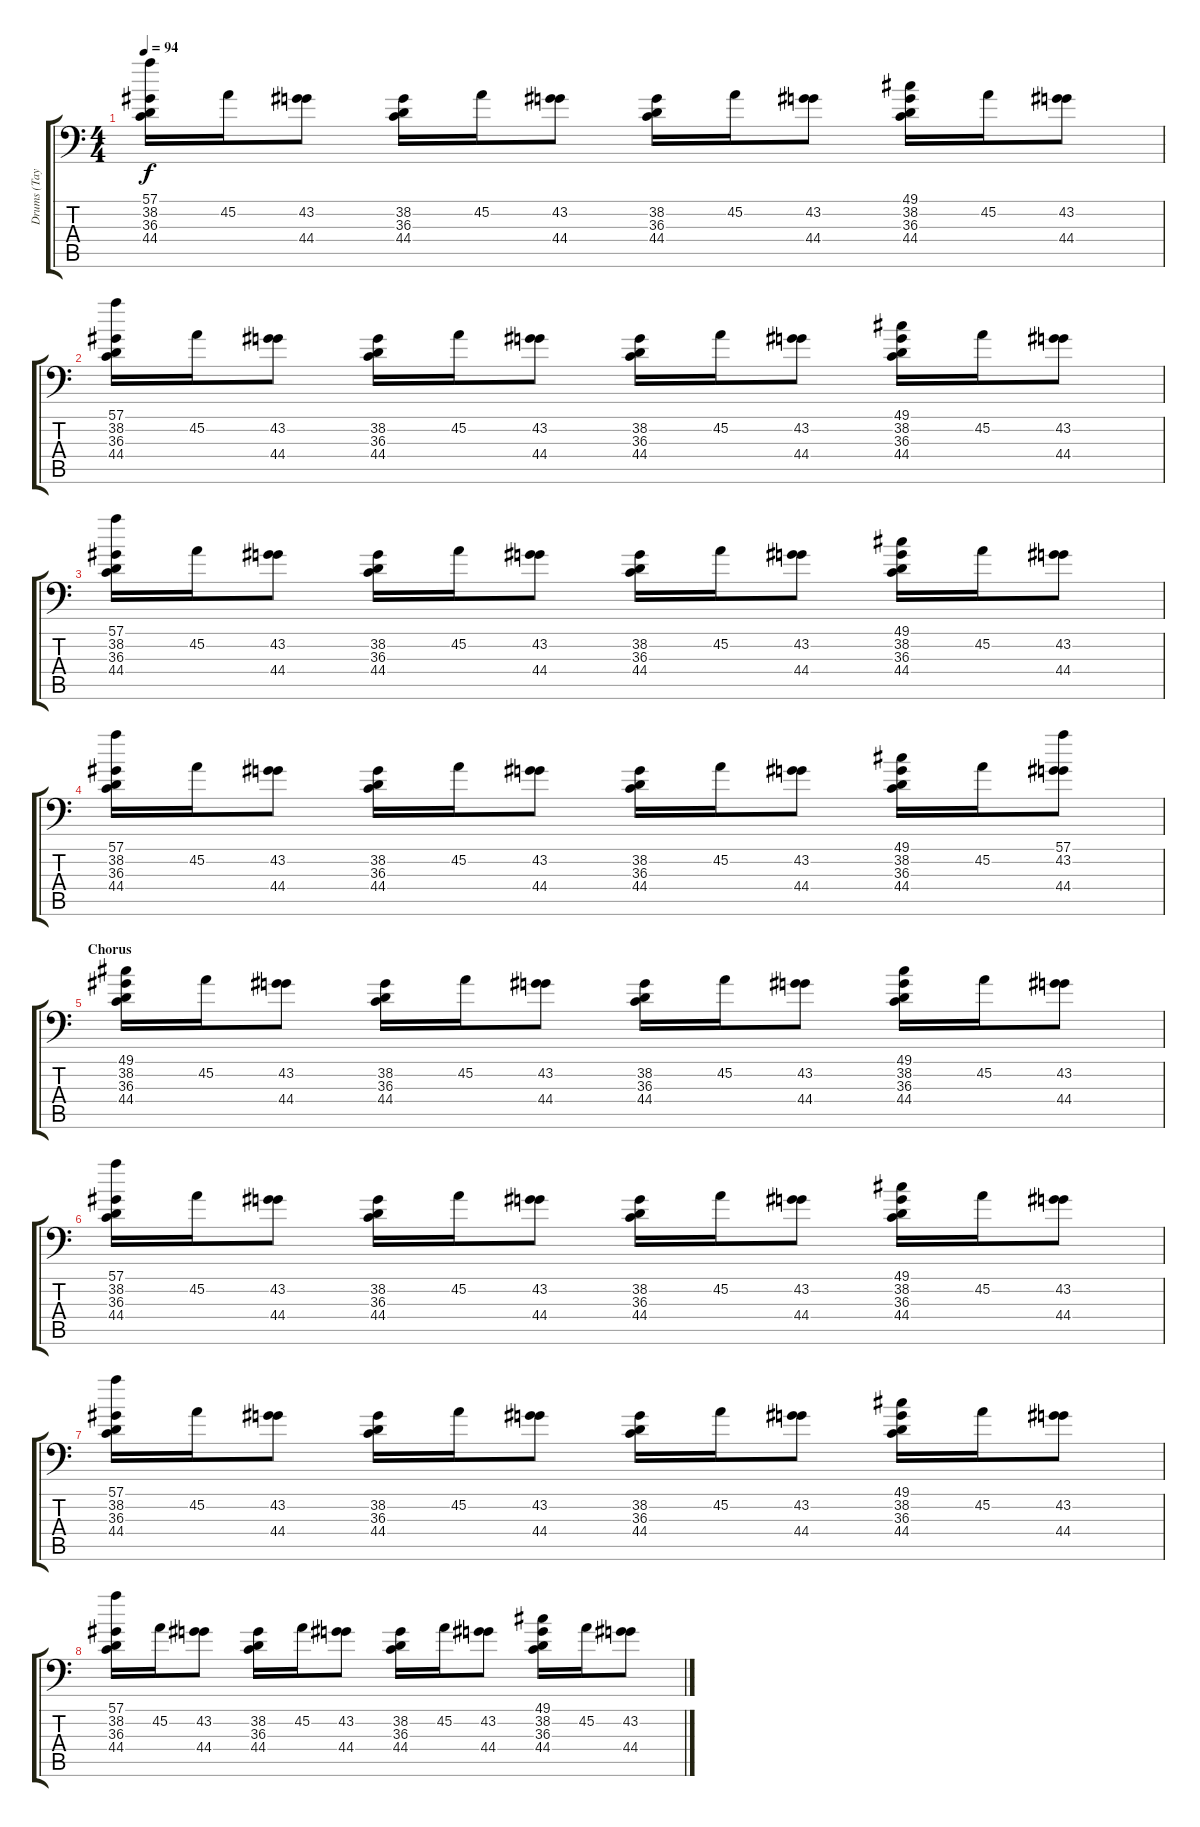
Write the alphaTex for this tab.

\track ("Drums (Taylor)" "Drums (Tay") {instrument acousticgrandpiano}
\staff {score tabs}
\tuning (C-1 C-1 C-1 C-1 C-1 C-1) {hide}
\ts (4 4)
\tempo 94
\clef f4
\ks c
(57.1 38.2 36.3 44.4).16{dy f} 45.2.16 (43.2 44.4).8 (38.2 36.3 44.4).16 45.2.16 (43.2 44.4).8 (38.2 36.3 44.4).16 45.2.16 (43.2 44.4).8 (49.1 38.2 36.3 44.4).16 45.2.16 (43.2 44.4).8 |
(57.1 38.2 36.3 44.4).16 45.2.16 (43.2 44.4).8 (38.2 36.3 44.4).16 45.2.16 (43.2 44.4).8 (38.2 36.3 44.4).16 45.2.16 (43.2 44.4).8 (49.1 38.2 36.3 44.4).16 45.2.16 (43.2 44.4).8 |
(57.1 38.2 36.3 44.4).16 45.2.16 (43.2 44.4).8 (38.2 36.3 44.4).16 45.2.16 (43.2 44.4).8 (38.2 36.3 44.4).16 45.2.16 (43.2 44.4).8 (49.1 38.2 36.3 44.4).16 45.2.16 (43.2 44.4).8 |
(57.1 38.2 36.3 44.4).16 45.2.16 (43.2 44.4).8 (38.2 36.3 44.4).16 45.2.16 (43.2 44.4).8 (38.2 36.3 44.4).16 45.2.16 (43.2 44.4).8 (49.1 38.2 36.3 44.4).16 45.2.16 (57.1 43.2 44.4).8 |
\section ("" "Chorus")
(49.1 38.2 36.3 44.4).16 45.2.16 (43.2 44.4).8 (38.2 36.3 44.4).16 45.2.16 (43.2 44.4).8 (38.2 36.3 44.4).16 45.2.16 (43.2 44.4).8 (49.1 38.2 36.3 44.4).16 45.2.16 (43.2 44.4).8 |
(57.1 38.2 36.3 44.4).16 45.2.16 (43.2 44.4).8 (38.2 36.3 44.4).16 45.2.16 (43.2 44.4).8 (38.2 36.3 44.4).16 45.2.16 (43.2 44.4).8 (49.1 38.2 36.3 44.4).16 45.2.16 (43.2 44.4).8 |
(57.1 38.2 36.3 44.4).16 45.2.16 (43.2 44.4).8 (38.2 36.3 44.4).16 45.2.16 (43.2 44.4).8 (38.2 36.3 44.4).16 45.2.16 (43.2 44.4).8 (49.1 38.2 36.3 44.4).16 45.2.16 (43.2 44.4).8 |
(57.1 38.2 36.3 44.4).16 45.2.16 (43.2 44.4).8 (38.2 36.3 44.4).16 45.2.16 (43.2 44.4).8 (38.2 36.3 44.4).16 45.2.16 (43.2 44.4).8 (49.1 38.2 36.3 44.4).16 45.2.16 (43.2 44.4).8
